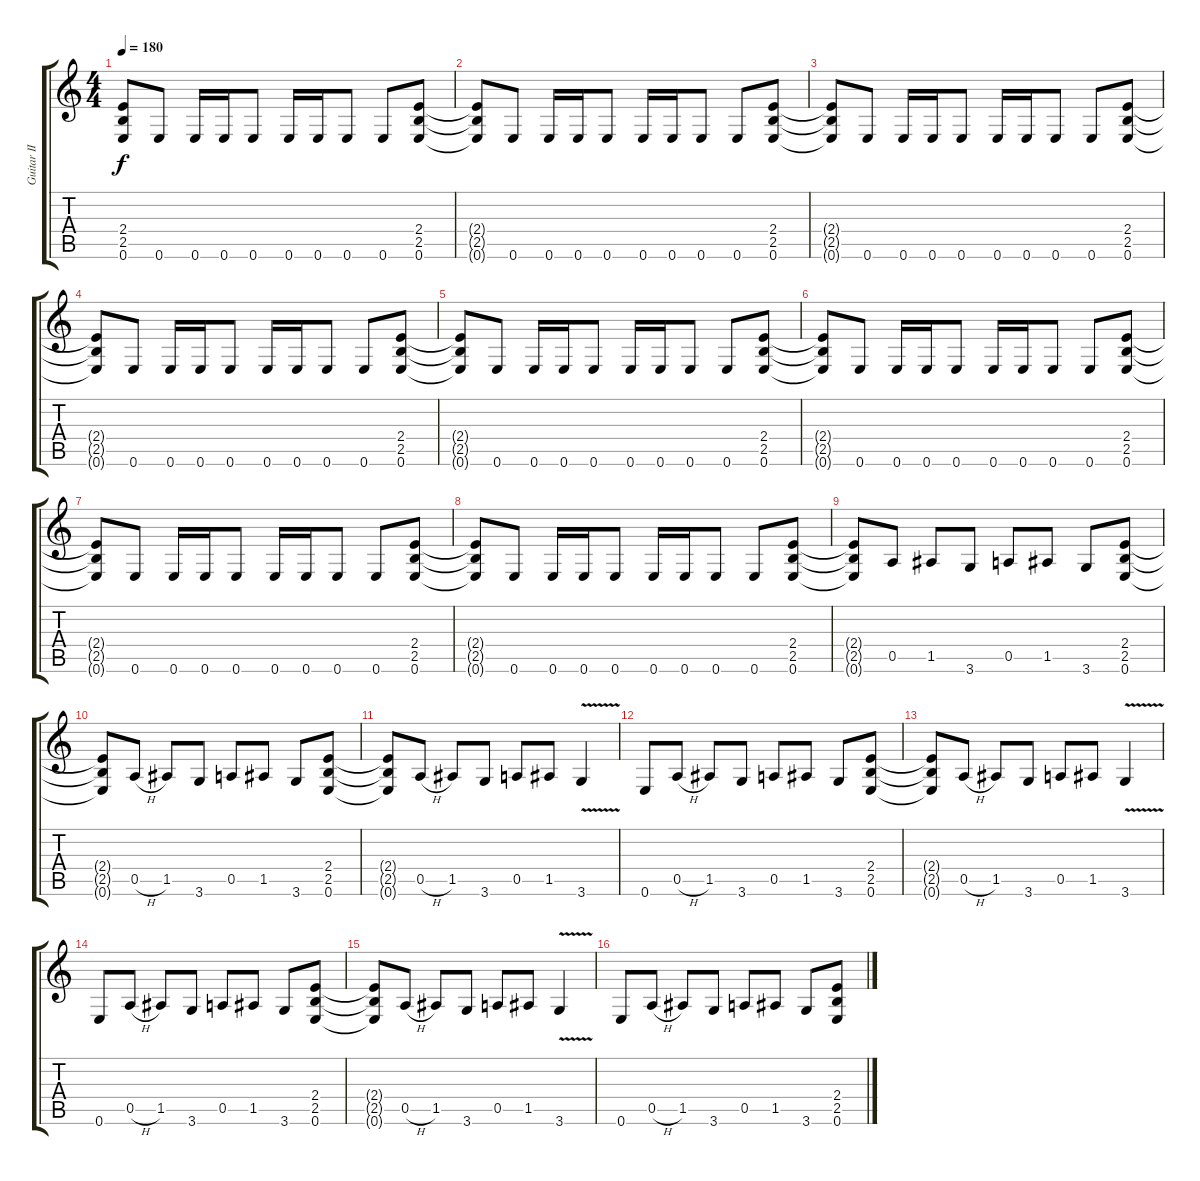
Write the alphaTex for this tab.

\track ("Guitar II - Kirk" "Guitar II ") {instrument distortionguitar}
\staff {score tabs}
\tuning (E4 B3 G3 D3 A2 E2) {hide}
\ts (4 4)
\tempo 180
\clef g2
\ks c
(2.4{t} 2.5{t} 0.6{t}).8{dy f} 0.6.8 0.6.16 0.6.16 0.6.8 0.6.16 0.6.16 0.6.8 0.6.8 (2.4 2.5 0.6).8 |
(2.4{t} 2.5{t} 0.6{t}).8 0.6.8 0.6.16 0.6.16 0.6.8 0.6.16 0.6.16 0.6.8 0.6.8 (2.4 2.5 0.6).8 |
(2.4{t} 2.5{t} 0.6{t}).8 0.6.8 0.6.16 0.6.16 0.6.8 0.6.16 0.6.16 0.6.8 0.6.8 (2.4 2.5 0.6).8 |
(2.4{t} 2.5{t} 0.6{t}).8 0.6.8 0.6.16 0.6.16 0.6.8 0.6.16 0.6.16 0.6.8 0.6.8 (2.4 2.5 0.6).8 |
(2.4{t} 2.5{t} 0.6{t}).8 0.6.8 0.6.16 0.6.16 0.6.8 0.6.16 0.6.16 0.6.8 0.6.8 (2.4 2.5 0.6).8 |
(2.4{t} 2.5{t} 0.6{t}).8 0.6.8 0.6.16 0.6.16 0.6.8 0.6.16 0.6.16 0.6.8 0.6.8 (2.4 2.5 0.6).8 |
(2.4{t} 2.5{t} 0.6{t}).8 0.6.8 0.6.16 0.6.16 0.6.8 0.6.16 0.6.16 0.6.8 0.6.8 (2.4 2.5 0.6).8 |
(2.4{t} 2.5{t} 0.6{t}).8 0.6.8 0.6.16 0.6.16 0.6.8 0.6.16 0.6.16 0.6.8 0.6.8 (2.4 2.5 0.6).8 |
(2.4{t} 2.5{t} 0.6{t}).8 0.5.8 1.5.8 3.6.8 0.5.8 1.5.8 3.6.8 (2.4 2.5 0.6).8 |
(2.4{t} 2.5{t} 0.6{t}).8 0.5{h}.8 1.5.8 3.6.8 0.5.8 1.5.8 3.6.8 (2.4 2.5 0.6).8 |
(2.4{t} 2.5{t} 0.6{t}).8 0.5{h}.8 1.5.8 3.6.8 0.5.8 1.5.8 3.6{v}.4 |
0.6.8 0.5{h}.8 1.5.8 3.6.8 0.5.8 1.5.8 3.6.8 (2.4 2.5 0.6).8 |
(2.4{t} 2.5{t} 0.6{t}).8 0.5{h}.8 1.5.8 3.6.8 0.5.8 1.5.8 3.6{v}.4 |
0.6.8 0.5{h}.8 1.5.8 3.6.8 0.5.8 1.5.8 3.6.8 (2.4 2.5 0.6).8 |
(2.4{t} 2.5{t} 0.6{t}).8 0.5{h}.8 1.5.8 3.6.8 0.5.8 1.5.8 3.6{v}.4 |
0.6.8 0.5{h}.8 1.5.8 3.6.8 0.5.8 1.5.8 3.6.8 (2.4 2.5 0.6).8
